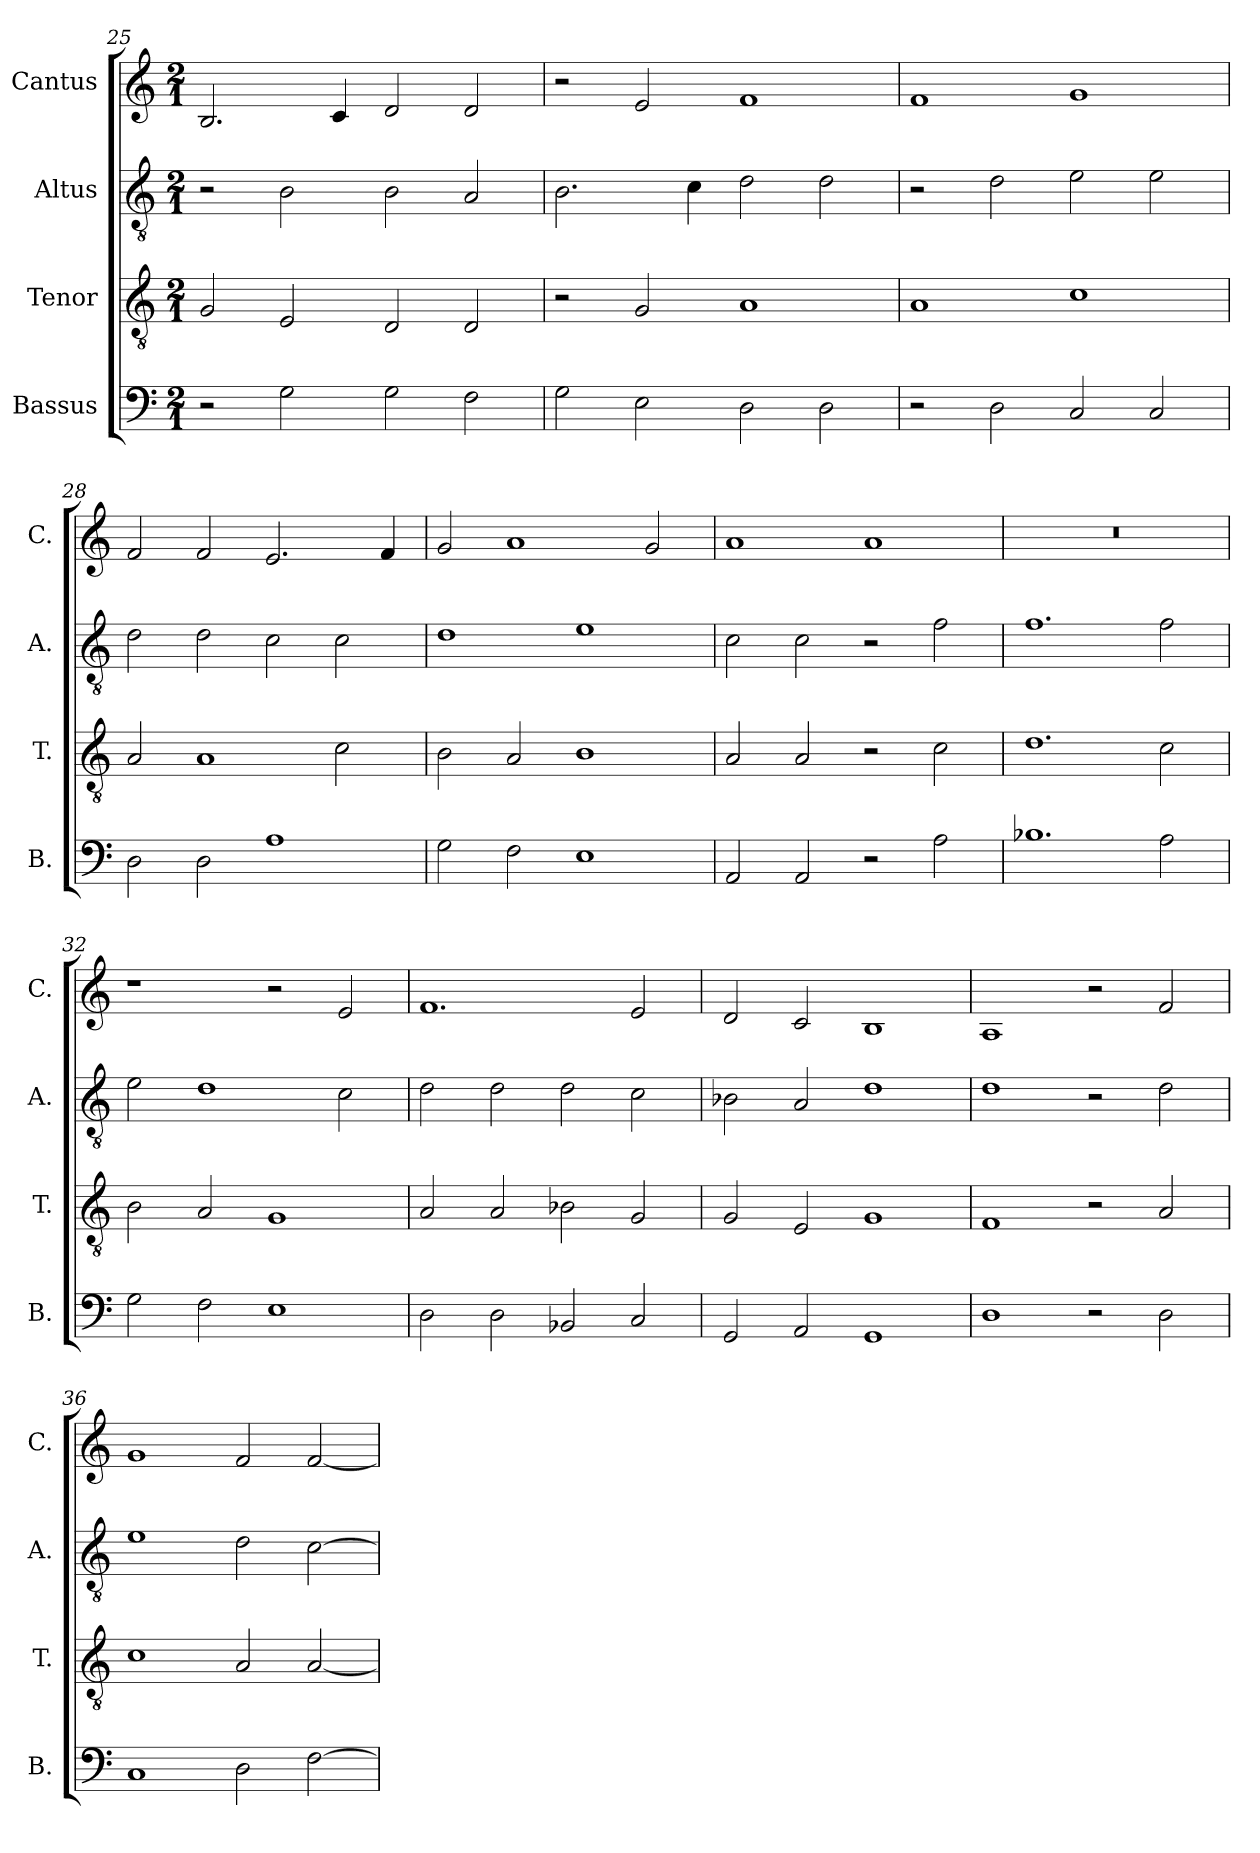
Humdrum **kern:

**kern	**kern	**kern	**kern
*part4	*part3	*part2	*part1
*staff4	*staff3	*staff2	*staff1
*I"Bassus	*I"Tenor	*I"Altus	*I"Cantus
*I'B.	*I'T.	*I'A.	*I'C.
!!LO:LB:g=z
*clefF4	*clefGv2	*clefGv2	*clefG2
*k[]	*k[]	*k[]	*k[]
*M2/1	*M2/1	*M2/1	*M2/1
=25	=25	=25	=25
2r	2G/	2r	2.B/
2G\	2E/	2B\	.
.	.	.	4c/
2G\	2D/	2B\	2d/
2F\	2D/	2A/	2d/
=26	=26	=26	=26
2G\	2r	2.B\	2r
2E\	2G/	.	2e/
.	.	4c\	.
2D\	1A	2d\	1f
2D\	.	2d\	.
=27	=27	=27	=27
2r	1A	2r	1f
2D\	.	2d\	.
2C/	1c	2e\	1g
2C/	.	2e\	.
=28	=28	=28	=28
2D\	2A/	2d\	2f/
2D\	1A	2d\	2f/
1A	.	2c\	2.e/
.	2c\	2c\	.
.	.	.	4f/
=29	=29	=29	=29
2G\	2B\	1d	2g/
2F\	2A/	.	1a
1E	1B	1e	.
.	.	.	2g/
=30	=30	=30	=30
2AA/	2A/	2c\	1a
2AA/	2A/	2c\	.
2r	2r	2r	1a
2A\	2c\	2f\	.
=31	=31	=31	=31
1.B-X	1.d	1.f	0r
2A\	2c\	2f\	.
!!LO:LB:g=z
=32	=32	=32	=32
2G\	2B\	2e\	1r
2F\	2A/	1d	.
1E	1G	.	2r
.	.	2c\	2e/
=33	=33	=33	=33
2D\	2A/	2d\	1.f
2D\	2A/	2d\	.
2BB-X/	2B-X\	2d\	.
2C/	2G/	2c\	2e/
=34	=34	=34	=34
2GG/	2G/	2B-X\	2d/
2AA/	2E/	2A/	2c/
1GG	1G	1d	1B
=35	=35	=35	=35
1D	1F	1d	1A
2r	2r	2r	2r
2D\	2A/	2d\	2f/
=36	=36	=36	=36
1C	1c	1e	1g
2D\	2A/	2d\	2f/
[2F\	[2A/	[2c\	[2f/
=	=	=	=
*-	*-	*-	*-
